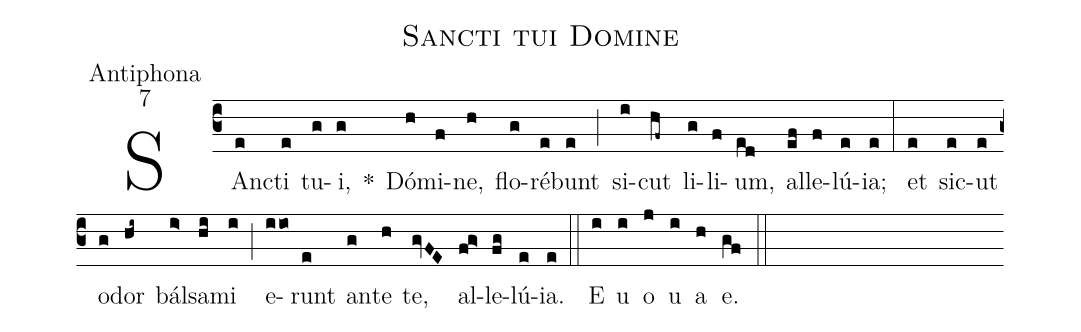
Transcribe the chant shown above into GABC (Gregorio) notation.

name:Sancti tui Domine;
office-part:Antiphona;
mode:7;
%%
(c3) SAn(e)cti(e) tu(g)i,(g) *() Dó(h)mi(f)ne,(h) flo(g)ré(e)bunt(e) (;) si(i)cut(hf~) li(g)li(f)um,(ed) al(ef)le(f)lú(e)ia;(e) (:) et(e) sic(e)ut(e) o(g)dor(hi~) bál(i>)sa(hi)mi(i) (;) e(iio)runt(e) an(g)te(h) te,(gvFE) al(fg>)le(fg)lú(e)ia.(e) (::)
E(i) u(i) o(j) u(i) a(h) e.(gf) (::)
